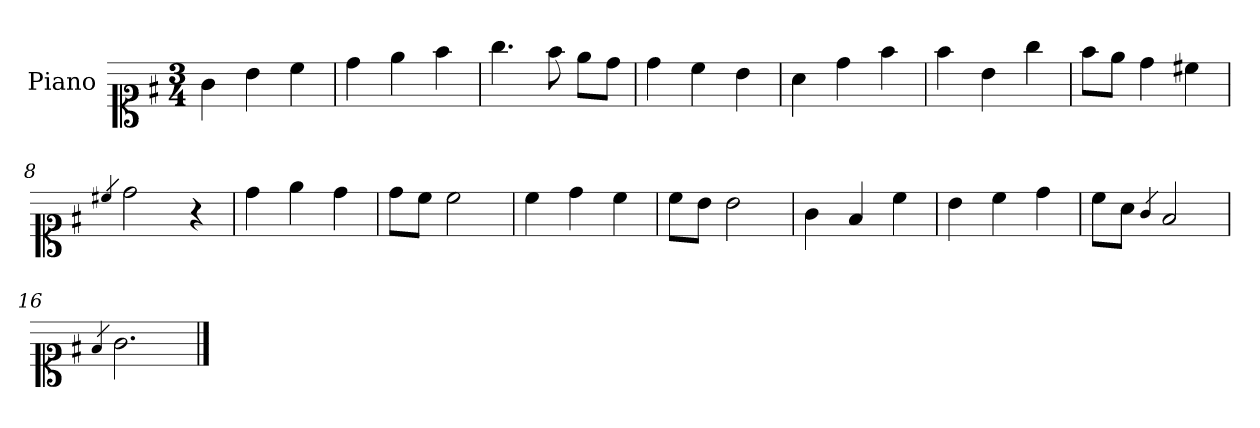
**kern
*part1
*staff1
*I"Piano
*I'Pno.
*clefC1
*k[f#]
*M3/4
=1
4g\
4b\
4cc\
=2
4dd\
4ee\
4ff#\
=3
4.gg\
8ff#\
8ee\L
8dd\J
=4
4dd\
4cc\
4b\
=5
4a\
4dd\
4ff#\
=6
4ff#\
4b\
4gg\
=7
8ff#\L
8ee\J
4dd\
4cc#X\
=8
4qcc#X/
2dd\
4r
=9
4dd\
4ee\
4dd\
=10
8dd\L
8cc\J
2cc\
!!LO:LB:g=z
=11
4cc\
4dd\
4cc\
=12
8cc\L
8b\J
2b\
=13
4g\
4f#/
4cc\
=14
4b\
4cc\
4dd\
=15
8cc\L
8a\J
4qg/
2f#/
=16
4qf#/
2.g\
==
*-
